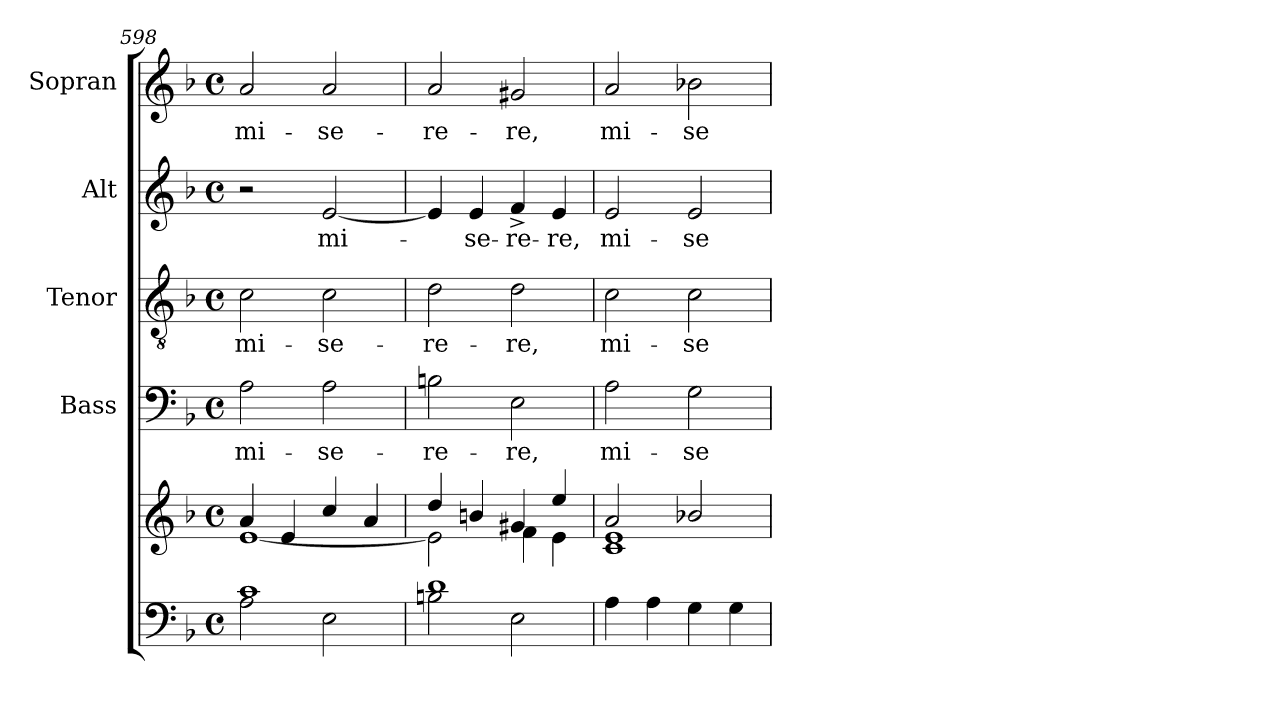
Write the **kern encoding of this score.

**kern	**kern	**kern	**text	**kern	**text	**kern	**text	**kern	**text
*part5	*part5	*part4	*part4	*part3	*part3	*part2	*part2	*part1	*part1
*staff6	*staff5	*staff4	*staff4	*staff3	*staff3	*staff2	*staff2	*staff1	*staff1
*	*	*I"Bass	*	*I"Tenor	*	*I"Alt	*	*I"Sopran	*
*	*	*I'B.	*	*I'T.	*	*I'A.	*	*I'S.	*
*clefF4	*clefG2	*clefF4	*	*clefGv2	*	*clefG2	*	*clefG2	*
*k[b-]	*k[b-]	*k[b-]	*	*k[b-]	*	*k[b-]	*	*k[b-]	*
*F:	*F:	*F:	*	*F:	*	*F:	*	*F:	*
*M4/4	*M4/4	*M4/4	*	*M4/4	*	*M4/4	*	*M4/4	*
*met(c)	*met(c)	*met(c)	*	*met(c)	*	*met(c)	*	*met(c)	*
=598	=598	=598	=598	=598	=598	=598	=598	=598	=598
*^	*^	*	*	*	*	*	*	*	*
!	!	!	!	!	!LO:LY:b	!	!LO:LY:b	!	!	!	!LO:LY:b
1c	2A\	4a/	[<1e	2A\	mi-	2c\	mi-	2r	.	2a/	mi-
.	.	4e/	.	.	.	.	.	.	.	.	.
!	!	!	!	!	!LO:LY:b	!	!LO:LY:b	!	!LO:LY:b	!	!LO:LY:b
.	2E\	4cc/	.	2A\	-se-	2c\	-se-	[2e/	mi-	2a/	-se-
.	.	4a/	.	.	.	.	.	.	.	.	.
=599	=599	=599	=599	=599	=599	=599	=599	=599	=599	=599	=599
!	!	!	!	!	!LO:LY:b	!	!LO:LY:b	!	!	!	!LO:LY:b
1d	2Bn\	4dd/	2e\]	2Bn\	-re-	2d\	-re-	4e/]	.	2a/	-re-
!	!	!	!	!	!	!	!	!	!LO:LY:b	!	!
.	.	4bn/	.	.	.	.	.	4e/	-se-	.	.
!	!	!	!	!	!LO:LY:b	!	!LO:LY:b	!	!LO:LY:b	!	!LO:LY:b
.	2E\	4g#X/	4f\	2E\	-re,	2d\	-re,	4f^>/	-re-	2g#X/	-re,
!	!	!	!	!	!	!	!	!	!LO:LY:b	!	!
.	.	4ee/	4e\	.	.	.	.	4e/	-re,	.	.
*v	*v	*	*	*	*	*	*	*	*	*	*
!!LO:PB:g=z
=600	=600	=600	=600	=600	=600	=600	=600	=600	=600	=600
!	!	!	!	!LO:LY:b	!	!LO:LY:b	!	!LO:LY:b	!	!LO:LY:b
4A\	2a/	1c 1e	2A\	mi-	2c\	mi-	2e/	mi-	2a/	mi-
4A\	.	.	.	.	.	.	.	.	.	.
!	!	!	!	!LO:LY:b	!	!LO:LY:b	!	!LO:LY:b	!	!LO:LY:b
4G\	2b-X/	.	2G\	-se-	2c\	-se-	2e/	-se-	2b-X\	-se-
4G\	.	.	.	.	.	.	.	.	.	.
*	*v	*v	*	*	*	*	*	*	*	*
=	=	=	=	=	=	=	=	=	=
*-	*-	*-	*-	*-	*-	*-	*-	*-	*-
